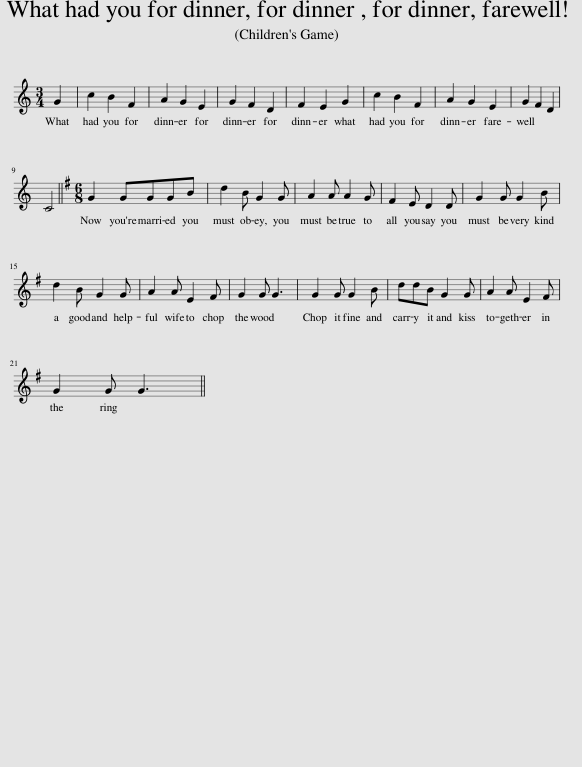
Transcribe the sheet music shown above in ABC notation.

X:1
L:1/8
M:3/4
I:linebreak $
K:C
V:1 treble
V:1
 G2 | c2 B2 F2 | A2 G2 E2 | G2 F2 D2 | F2 E2 G2 | %5
 c2 B2 F2 | A2 G2 E2 | G2 F2 D2 |$ C4 ||[K:G][M:6/8] G2 GGGB | %10
 d2 B G2 G | A2 A A2 G | F2 E D2 D | G2 G G2 B |$ d2 B G2 G | %15
 A2 A E2 F | G2 G G3 | G2 G G2 B | ddB G2 G | A2 A E2 F |$ %20
 G2 G G3 || %21
